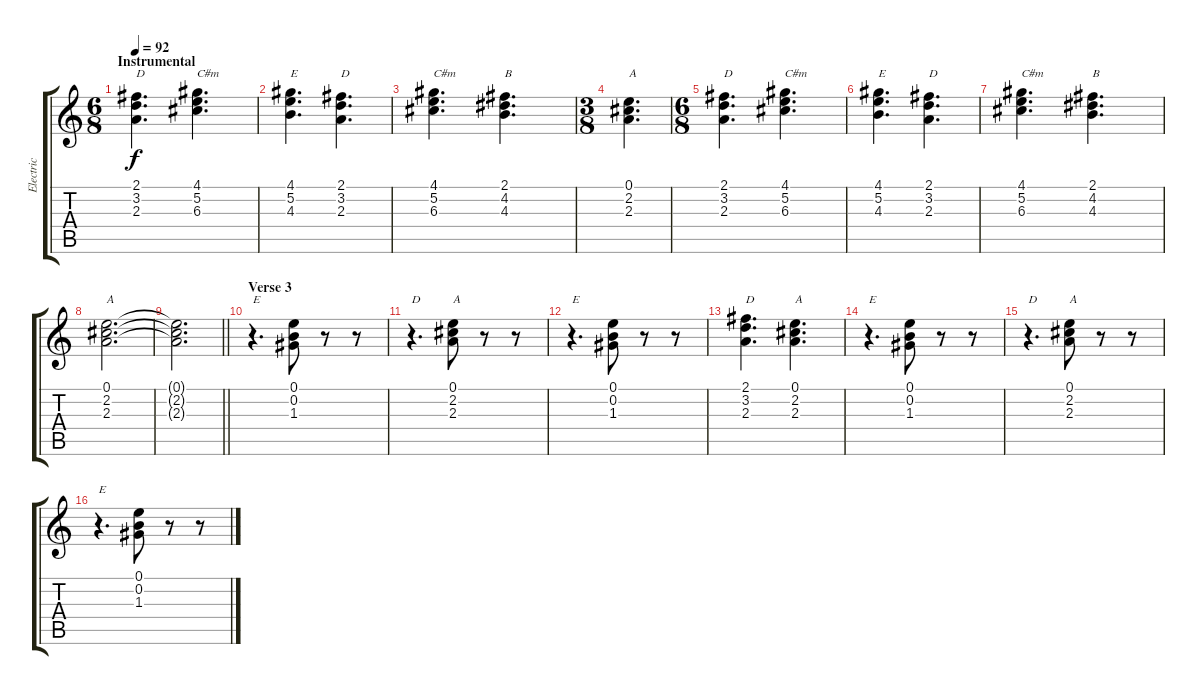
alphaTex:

\track ("Electric" "Electric") {instrument overdrivenguitar}
\staff {score tabs}
\tuning (E4 B3 G3 D3 A2 E2) {hide}
\ts (6 8)
\section ("" "Instrumental")
\tempo 92
\clef g2
\ks c
(2.1 3.2 2.3).4{d txt "D" dy f} (4.1 5.2 6.3).4{d txt "C#m"} |
(4.1 5.2 4.3).4{d txt "E"} (2.1 3.2 2.3).4{d txt "D"} |
(4.1 5.2 6.3).4{d txt "C#m"} (2.1 4.2 4.3).4{d txt "B"} |
\ts (3 8)
(0.1 2.2 2.3).4{d txt "A"} |
\ts (6 8)
(2.1 3.2 2.3).4{d txt "D"} (4.1 5.2 6.3).4{d txt "C#m"} |
(4.1 5.2 4.3).4{d txt "E"} (2.1 3.2 2.3).4{d txt "D"} |
(4.1 5.2 6.3).4{d txt "C#m"} (2.1 4.2 4.3).4{d txt "B"} |
(0.1 2.2 2.3).2{d txt "A"} |
\barLineRight lightlight
(0.1{t} 2.2{t} 2.3{t}).2{d} |
\section ("" "Verse 3")
r.4{d txt "E"} (0.1 0.2 1.3).8 r.8 r.8 |
r.4{d txt "D"} (0.1 2.2 2.3).8{txt "A"} r.8 r.8 |
r.4{d txt "E"} (0.1 0.2 1.3).8 r.8 r.8 |
(2.1 3.2 2.3).4{d txt "D"} (0.1 2.2 2.3).4{d txt "A"} |
r.4{d txt "E"} (0.1 0.2 1.3).8 r.8 r.8 |
r.4{d txt "D"} (0.1 2.2 2.3).8{txt "A"} r.8 r.8 |
r.4{d txt "E"} (0.1 0.2 1.3).8 r.8 r.8
